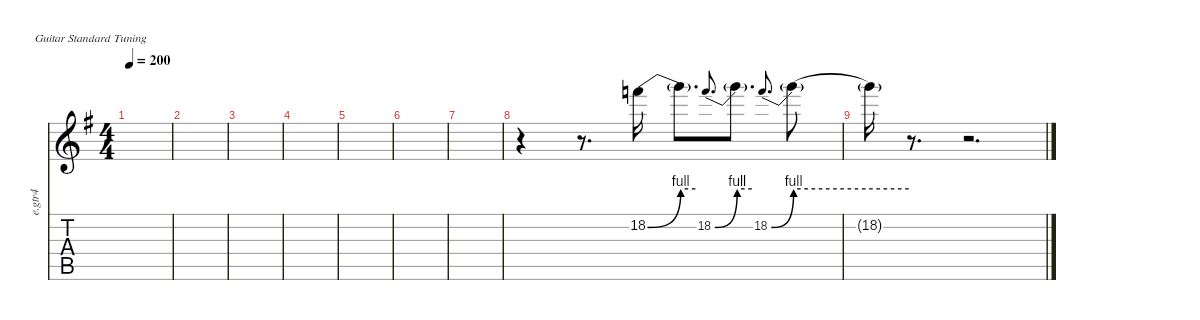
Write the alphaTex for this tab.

\defaultSystemsLayout 4
\hideDynamics
\bracketExtendMode nobrackets
\track ("E.Guitar IV" "e.gtr4") {instrument distortionguitar}
\staff {score tabs}
\tuning (E4 B3 G3 D3 A2 E2)
\ts (4 4)
\tempo 200
\clef g2
\ks g
|
|
|
|
|
|
|
r.4{beam Down} r.8{d beam Down} 18.2{be (bend 0 0 59.4 4) acc forcenatural}.16{beam Down} 18.2{be (hold 0 4 60 4) t}.8{d beam Down} 18.2{be (bend 0 0 59.4 4) acc forcenatural}.8{d gr onbeat beam Up} 18.2{be (hold 0 4 60 4) t}.8{d beam Down} 18.2{be (bend 0 0 59.4 4) acc forcenatural}.8{d gr onbeat beam Up} 18.2{be (hold 0 4 60 4) t}.8{beam Down} |
18.2{t}.16{beam Down} r.8{d beam Down} r.2{d beam Down}
